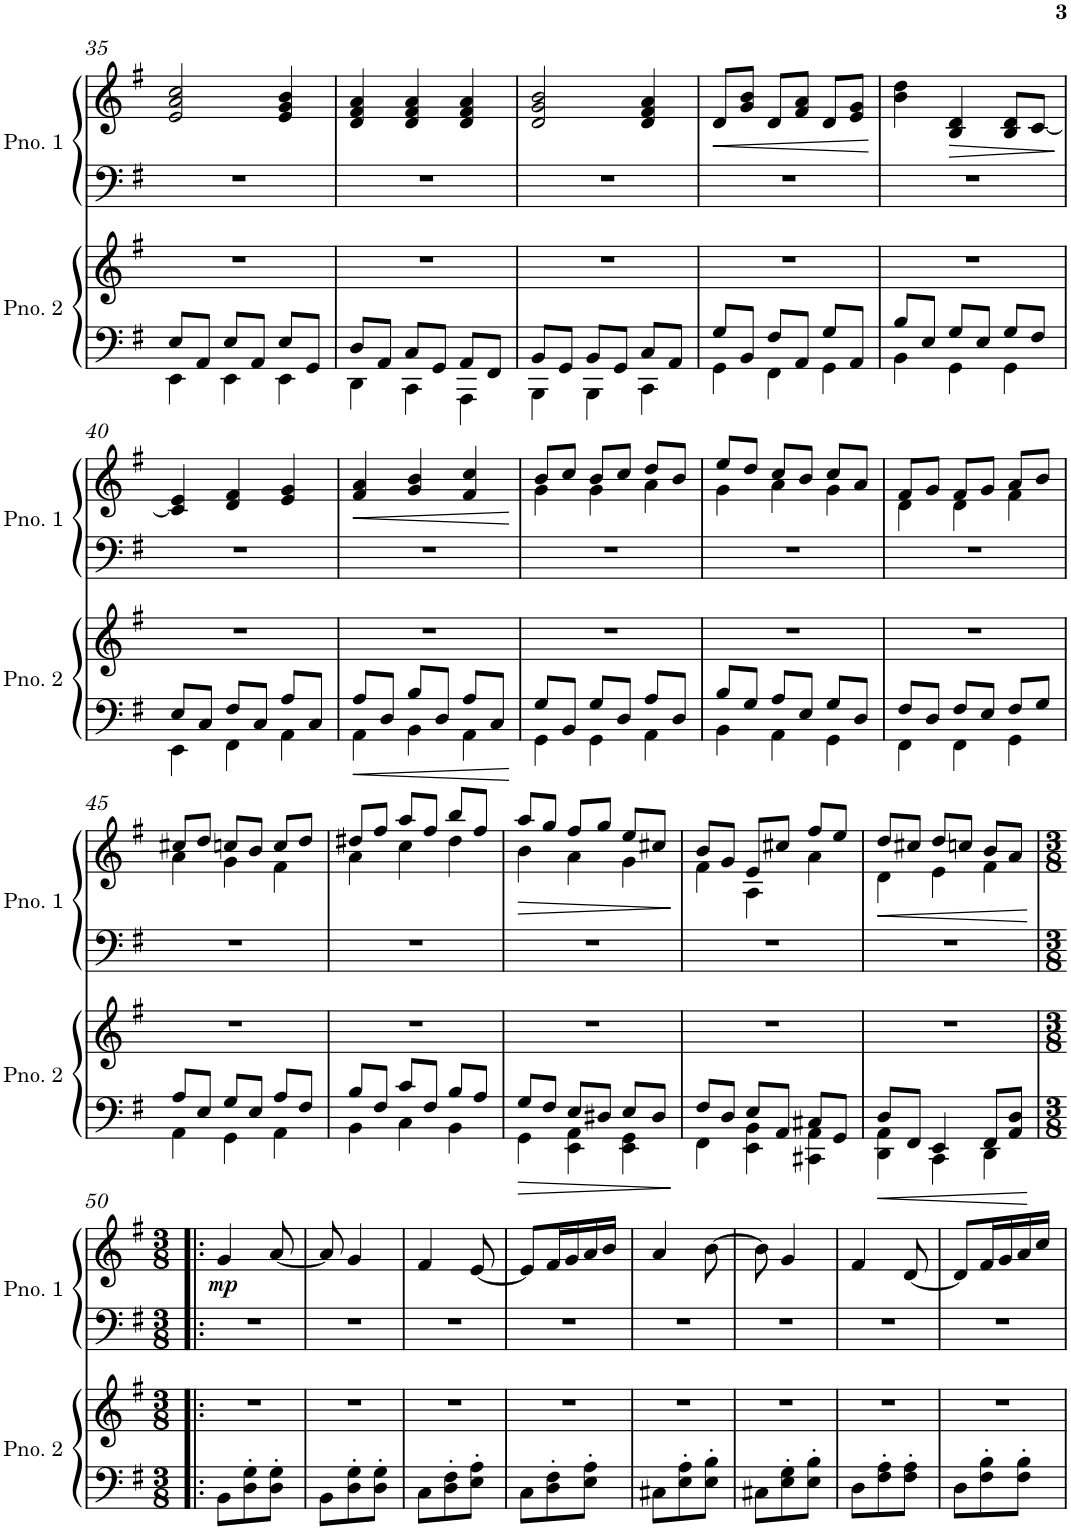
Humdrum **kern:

**kern	**kern	**kern	**kern	**dynam
*part2	*part2	*part1	*part1	*part1
*staff4	*staff3	*staff2	*staff1	*staff1/2
*I"Piano 2	*	*I"Piano 1	*	*
*I'Pno. 2	*	*I'Pno. 1	*	*
!!LO:PB:g=z
*clefF4	*clefG2	*clefF4	*clefG2	*
*k[f#]	*k[f#]	*k[f#]	*k[f#]	*
*M3/4	*M3/4	*M3/4	*M3/4	*
=35	=35	=35	=35	=35
*^	*	*	*	*
8E/L	4EE\	2.r	2.r	2e/ 2a/ 2cc/	.
8AA/J	.	.	.	.	.
8E/L	4EE\	.	.	.	.
8AA/J	.	.	.	.	.
8E/L	4EE\	.	.	4e/ 4g/ 4b/	.
8GG/J	.	.	.	.	.
=36	=36	=36	=36	=36	=36
8D/L	4DD\	2.r	2.r	4d/ 4f#/ 4a/	.
8AA/J	.	.	.	.	.
8C/L	4CC\	.	.	4d/ 4f#/ 4a/	.
8GG/J	.	.	.	.	.
8AA/L	4AAA\	.	.	4d/ 4f#/ 4a/	.
8FF#/J	.	.	.	.	.
=37	=37	=37	=37	=37	=37
8BB/L	4BBB\	2.r	2.r	2d/ 2g/ 2b/	.
8GG/J	.	.	.	.	.
8BB/L	4BBB\	.	.	.	.
8GG/J	.	.	.	.	.
8C/L	4CC\	.	.	4d/ 4f#/ 4a/	.
8AA/J	.	.	.	.	.
=38	=38	=38	=38	=38	=38
!	!	!	!	!	!LO:HP:b
8G/L	4GG\	2.r	2.r	8d/L	<
8BB/J	.	.	.	8g/ 8b/J	.
8F#/L	4FF#\	.	.	8d/L	.
8AA/J	.	.	.	8f#/ 8a/J	.
8G/L	4GG\	.	.	8d/L	.
8AA/J	.	.	.	8e/ 8g/J	.
*v	*v	*	*	*	*
.	.	.	.	[
=39	=39	=39	=39	=39
*^	*	*	*	*
8B/L	4BB\	2.r	2.r	4b\ 4dd\	.
8E/J	.	.	.	.	.
!	!	!	!	!	!LO:HP:b
8G/L	4GG\	.	.	4B/ 4d/	>
8E/J	.	.	.	.	.
8G/L	4GG\	.	.	8B/ 8d/L	.
8F#/J	.	.	.	[8c/J	.
*v	*v	*	*	*	*
.	.	.	.	]
!!LO:LB:g=z
=40	=40	=40	=40	=40
*^	*	*	*	*
8E/L	4EE\	2.r	2.r	4c/] 4e/	.
8C/J	.	.	.	.	.
8F#/L	4FF#\	.	.	4d/ 4f#/	.
8C/J	.	.	.	.	.
8A/L	4AA\	.	.	4e/ 4g/	.
8C/J	.	.	.	.	.
=41	=41	=41	=41	=41	=41
!	!	!	!	!	!LO:HP:b
8A/L	4AA\	2.r	2.r	4f#/ 4a/	<
8D/J	.	.	.	.	.
8B/L	4BB\	.	.	4g/ 4b/	.
8D/J	.	.	.	.	.
8A/L	4AA\	.	.	4f#/ 4cc/	.
8C/J	.	.	.	.	.
*v	*v	*	*	*	*
.	.	.	.	[
=42	=42	=42	=42	=42
*^	*	*	*^	*
8G/L	4GG\	2.r	2.r	8b/L	4g\	.
8BB/J	.	.	.	8cc/J	.	.
8G/L	4GG\	.	.	8b/L	4g\	.
8D/J	.	.	.	8cc/J	.	.
8A/L	4AA\	.	.	8dd/L	4a\	.
8D/J	.	.	.	8b/J	.	.
=43	=43	=43	=43	=43	=43	=43
8B/L	4BB\	2.r	2.r	8ee/L	4g\	.
8G/J	.	.	.	8dd/J	.	.
8A/L	4AA\	.	.	8cc/L	4a\	.
8E/J	.	.	.	8b/J	.	.
8G/L	4GG\	.	.	8cc/L	4g\	.
8D/J	.	.	.	8a/J	.	.
=44	=44	=44	=44	=44	=44	=44
8F#/L	4FF#\	2.r	2.r	8f#/L	4d\	.
8D/J	.	.	.	8g/J	.	.
8F#/L	4FF#\	.	.	8f#/L	4d\	.
8E/J	.	.	.	8g/J	.	.
8F#/L	4GG\	.	.	8a/L	4f#\	.
8G/J	.	.	.	8b/J	.	.
!!LO:LB:g=z	!!
=45	=45	=45	=45	=45	=45	=45
8A/L	4AA\	2.r	2.r	8cc#X/L	4a\	.
8E/J	.	.	.	8dd/J	.	.
8G/L	4GG\	.	.	8ccn/L	4g\	.
8E/J	.	.	.	8b/J	.	.
8A/L	4AA\	.	.	8cc/L	4f#\	.
8F#/J	.	.	.	8dd/J	.	.
=46	=46	=46	=46	=46	=46	=46
8B/L	4BB\	2.r	2.r	8dd#X/L	4a\	.
8F#/J	.	.	.	8ff#/J	.	.
8c/L	4C\	.	.	8aa/L	4cc\	.
8F#/J	.	.	.	8ff#/J	.	.
8B/L	4BB\	.	.	8bb/L	4dd#\	.
8A/J	.	.	.	8ff#/J	.	.
=47	=47	=47	=47	=47	=47	=47
!	!	!	!	!	!	!LO:HP:b
8G/L	4GG\	2.r	2.r	8aa/L	4b\	>
8F#/J	.	.	.	8gg/J	.	.
8E/L	4EE\ 4AA\	.	.	8ff#/L	4a\	.
8D#X/J	.	.	.	8gg/J	.	.
8E/L	4EE\ 4GG\	.	.	8ee/L	4g\	.
8D#/J	.	.	.	8cc#X/J	.	.
*v	*v	*	*	*v	*v	*
.	.	.	.	]
=48	=48	=48	=48	=48
*^	*	*	*^	*
8F#/L	4FF#\	2.r	2.r	8b/L	4f#\	.
8D/J	.	.	.	8g/J	.	.
8E/L	4EE\ 4BB\	.	.	8e/L	4A\	.
8AA/J	.	.	.	8cc#X/J	.	.
8C#X/L	4CC#X\ 4AA\	.	.	8ff#/L	4a\	.
8GG/J	.	.	.	8ee/J	.	.
=49	=49	=49	=49	=49	=49	=49
!	!	!	!	!	!	!LO:HP:b
8D/L	4DD\ 4AA\	2.r	2.r	8dd/L	4d\	<
8FF#/J	.	.	.	8cc#X/J	.	.
4EE/	4CC\	.	.	8dd/L	4e\	.
.	.	.	.	8ccn/J	.	.
8FF#/L	4DD\	.	.	8b/L	4f#\	.
8AA/ 8D/J	.	.	.	8a/J	.	.
*v	*v	*	*	*v	*v	*
.	.	.	.	[
!!LO:LB:g=z
=50!|:	=50!|:	=50!|:	=50!|:	=50!|:
*M3/8	*M3/8	*M3/8	*M3/8	*
!	!	!	!	!LO:DY:b
8BB\L	4.r	4.r	4g/	mp
8D\' 8G\'	.	.	.	.
8D\' 8G\'J	.	.	[8a/	.
=51	=51	=51	=51	=51
8BB\L	4.r	4.r	8a/]	.
8D\' 8G\'	.	.	4g/	.
8D\' 8G\'J	.	.	.	.
=52	=52	=52	=52	=52
8C\L	4.r	4.r	4f#/	.
8D\' 8F#\'	.	.	.	.
8E\' 8A\'J	.	.	[8e/	.
=53	=53	=53	=53	=53
8C\L	4.r	4.r	8e/L]	.
8D\' 8F#\'	.	.	16f#/L	.
.	.	.	16g/	.
8E\' 8A\'J	.	.	16a/	.
.	.	.	16b/JJ	.
=54	=54	=54	=54	=54
8C#X\L	4.r	4.r	4a/	.
8E\' 8A\'	.	.	.	.
8E\' 8B\'J	.	.	[8b\	.
=55	=55	=55	=55	=55
8C#X\L	4.r	4.r	8b\]	.
8E\' 8G\'	.	.	4g/	.
8E\' 8B\'J	.	.	.	.
=56	=56	=56	=56	=56
8D\L	4.r	4.r	4f#/	.
8F#\' 8A\'	.	.	.	.
8F#\' 8A\'J	.	.	[8d/	.
=57	=57	=57	=57	=57
8D\L	4.r	4.r	8d/L]	.
8F#\' 8B\'	.	.	16f#/L	.
.	.	.	16g/	.
8F#\' 8B\'J	.	.	16a/	.
.	.	.	16cc/JJ	.
=	=	=	=	=
*-	*-	*-	*-	*-
